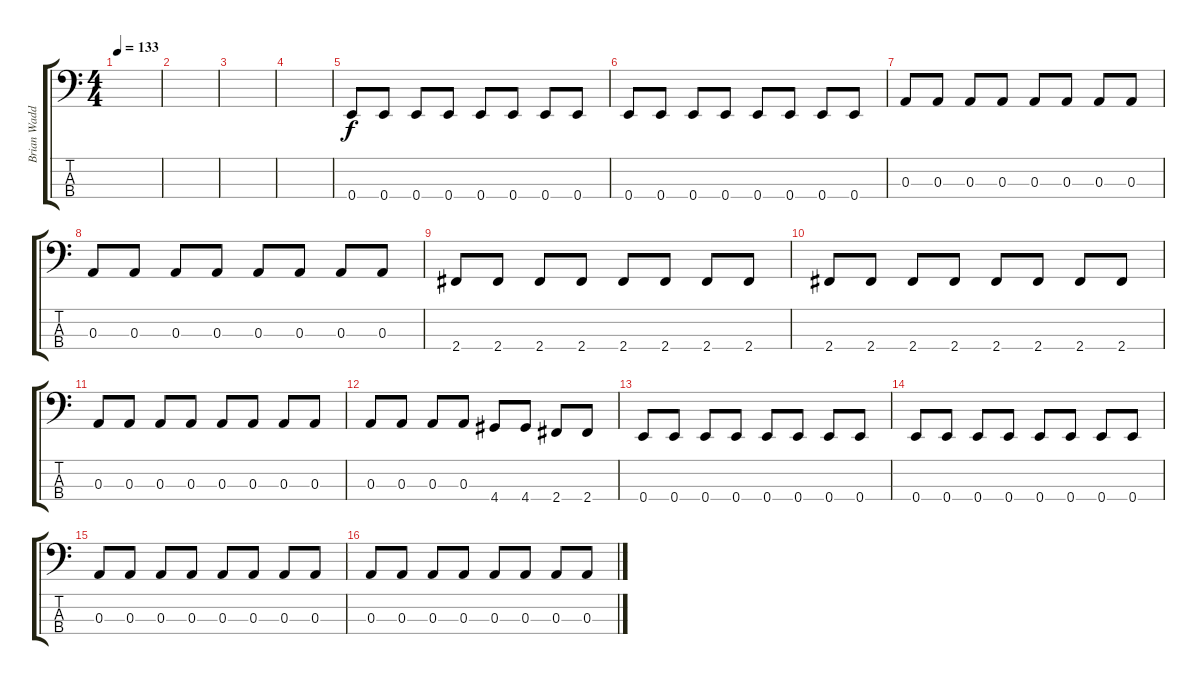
\track ("Brian Waddell" "Brian Wadd") {instrument electricbasspick}
\staff {score tabs}
\tuning (G2 D2 A1 E1) {hide}
\ts (4 4)
\tempo 133
\clef f4
\ks c
|
|
|
|
0.4.8 0.4.8 0.4.8 0.4.8 0.4.8 0.4.8 0.4.8 0.4.8 |
0.4.8 0.4.8 0.4.8 0.4.8 0.4.8 0.4.8 0.4.8 0.4.8 |
0.3.8 0.3.8 0.3.8 0.3.8 0.3.8 0.3.8 0.3.8 0.3.8 |
0.3.8 0.3.8 0.3.8 0.3.8 0.3.8 0.3.8 0.3.8 0.3.8 |
2.4.8 2.4.8 2.4.8 2.4.8 2.4.8 2.4.8 2.4.8 2.4.8 |
2.4.8 2.4.8 2.4.8 2.4.8 2.4.8 2.4.8 2.4.8 2.4.8 |
0.3.8 0.3.8 0.3.8 0.3.8 0.3.8 0.3.8 0.3.8 0.3.8 |
0.3.8 0.3.8 0.3.8 0.3.8 4.4.8 4.4.8 2.4.8 2.4.8 |
0.4.8 0.4.8 0.4.8 0.4.8 0.4.8 0.4.8 0.4.8 0.4.8 |
0.4.8 0.4.8 0.4.8 0.4.8 0.4.8 0.4.8 0.4.8 0.4.8 |
0.3.8 0.3.8 0.3.8 0.3.8 0.3.8 0.3.8 0.3.8 0.3.8 |
0.3.8 0.3.8 0.3.8 0.3.8 0.3.8 0.3.8 0.3.8 0.3.8
